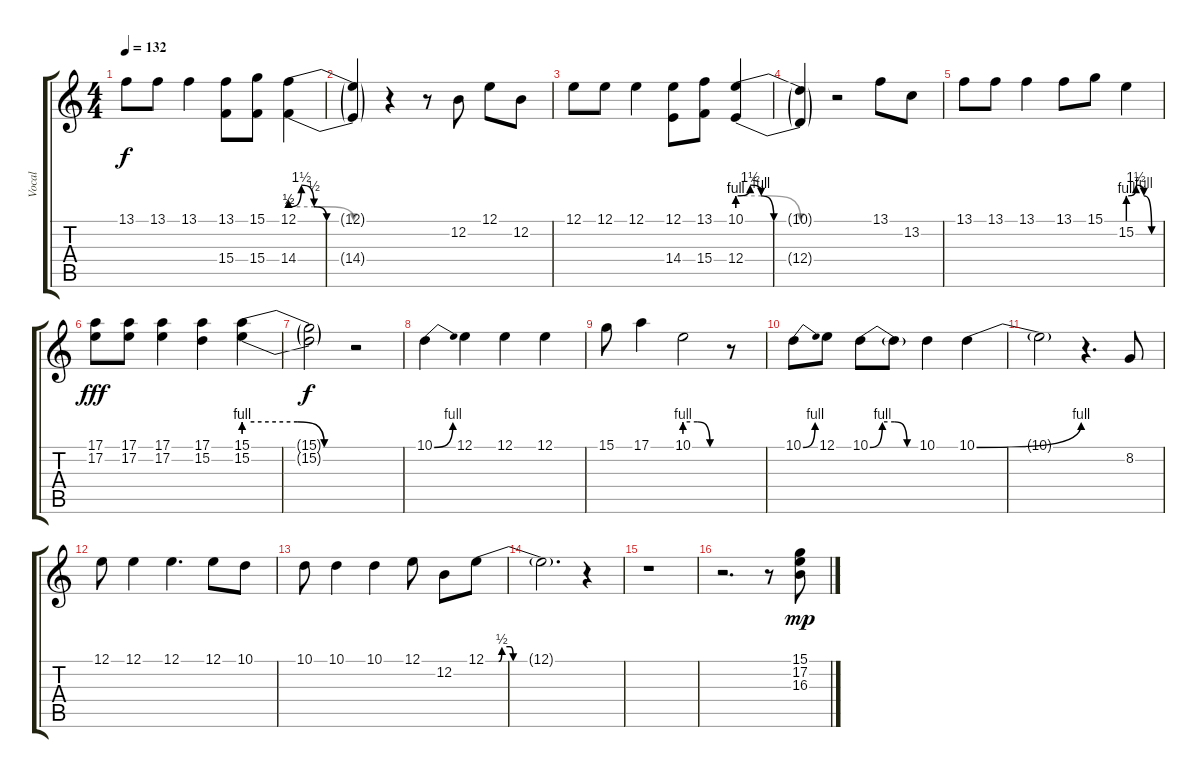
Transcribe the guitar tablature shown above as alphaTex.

\track ("Vocal" "Vocal") {instrument baritonesax}
\staff {score tabs}
\tuning (E4 B3 G3 D3 A2 E2) {hide}
\ts (4 4)
\tempo 132
\clef g2
\ks c
13.1.8{dy f} 13.1.8 13.1.4 (13.1 15.4).8 (15.1 15.4).8 (12.1{be (custom 0 2 7 6 15 2 23 0 60 0)} 14.4{be (custom 0 2 20 2 40 0 60 0)}).4 |
(12.1{t} 14.4{t}).4 r.4 r.8 12.2.8 12.1.8 12.2.8 |
12.1.8 12.1.8 12.1.4 (12.1 14.4).8 (13.1 15.4).8 (10.1{be (custom 0 4 8 6 15 4 23 0 60 0)} 12.4{be (custom 0 4 20 4 40 0 60 0)}).4 |
(10.1{t} 12.4{t}).4 r.2 13.1.8 13.2.8 |
13.1.8 13.1.8 13.1.4 13.1.8 15.1.8 15.2{be (custom 0 4 15 6 30 4 45 0 60 0)}.4 |
(17.1 17.2).8{dy fff} (17.1 17.2).8 (17.1 17.2).4 (17.1 15.2).4 (15.1{be (custom 0 4 30 4 45 0 60 0)} 15.2{be (custom 0 4 30 4 45 0 60 0)}).4 |
(15.1{t} 15.2{t}).2{dy f} r.2 |
10.1{be (bend 0 0 60 4)}.4 12.1.4 12.1.4 12.1.4 |
15.1.8 17.1.4 10.1{be (custom 0 4 20 4 40 0 60 0)}.2 r.8 |
10.1{be (bend 0 0 60 4)}.8 12.1.8 10.1{be (custom 0 0 15 4 30 4 45 0 60 0)}.8 10.1{t}.8 10.1.4 10.1{be (bend 0 0 60 4)}.4 |
10.1{t}.2 r.4{d} 8.2.8 |
12.1.8 12.1.4 12.1.4{d} 12.1.8 10.1.8 |
10.1.8 10.1.4 10.1.4 12.1.8 12.2.8 12.1{be (custom 0 0 8 0 10 2 15 2 17 0 60 0)}.8 |
12.1{t}.2{d} r.4 |
r.1 |
r.2{d} r.8 (15.1 17.2 16.3).8{dy mp}
